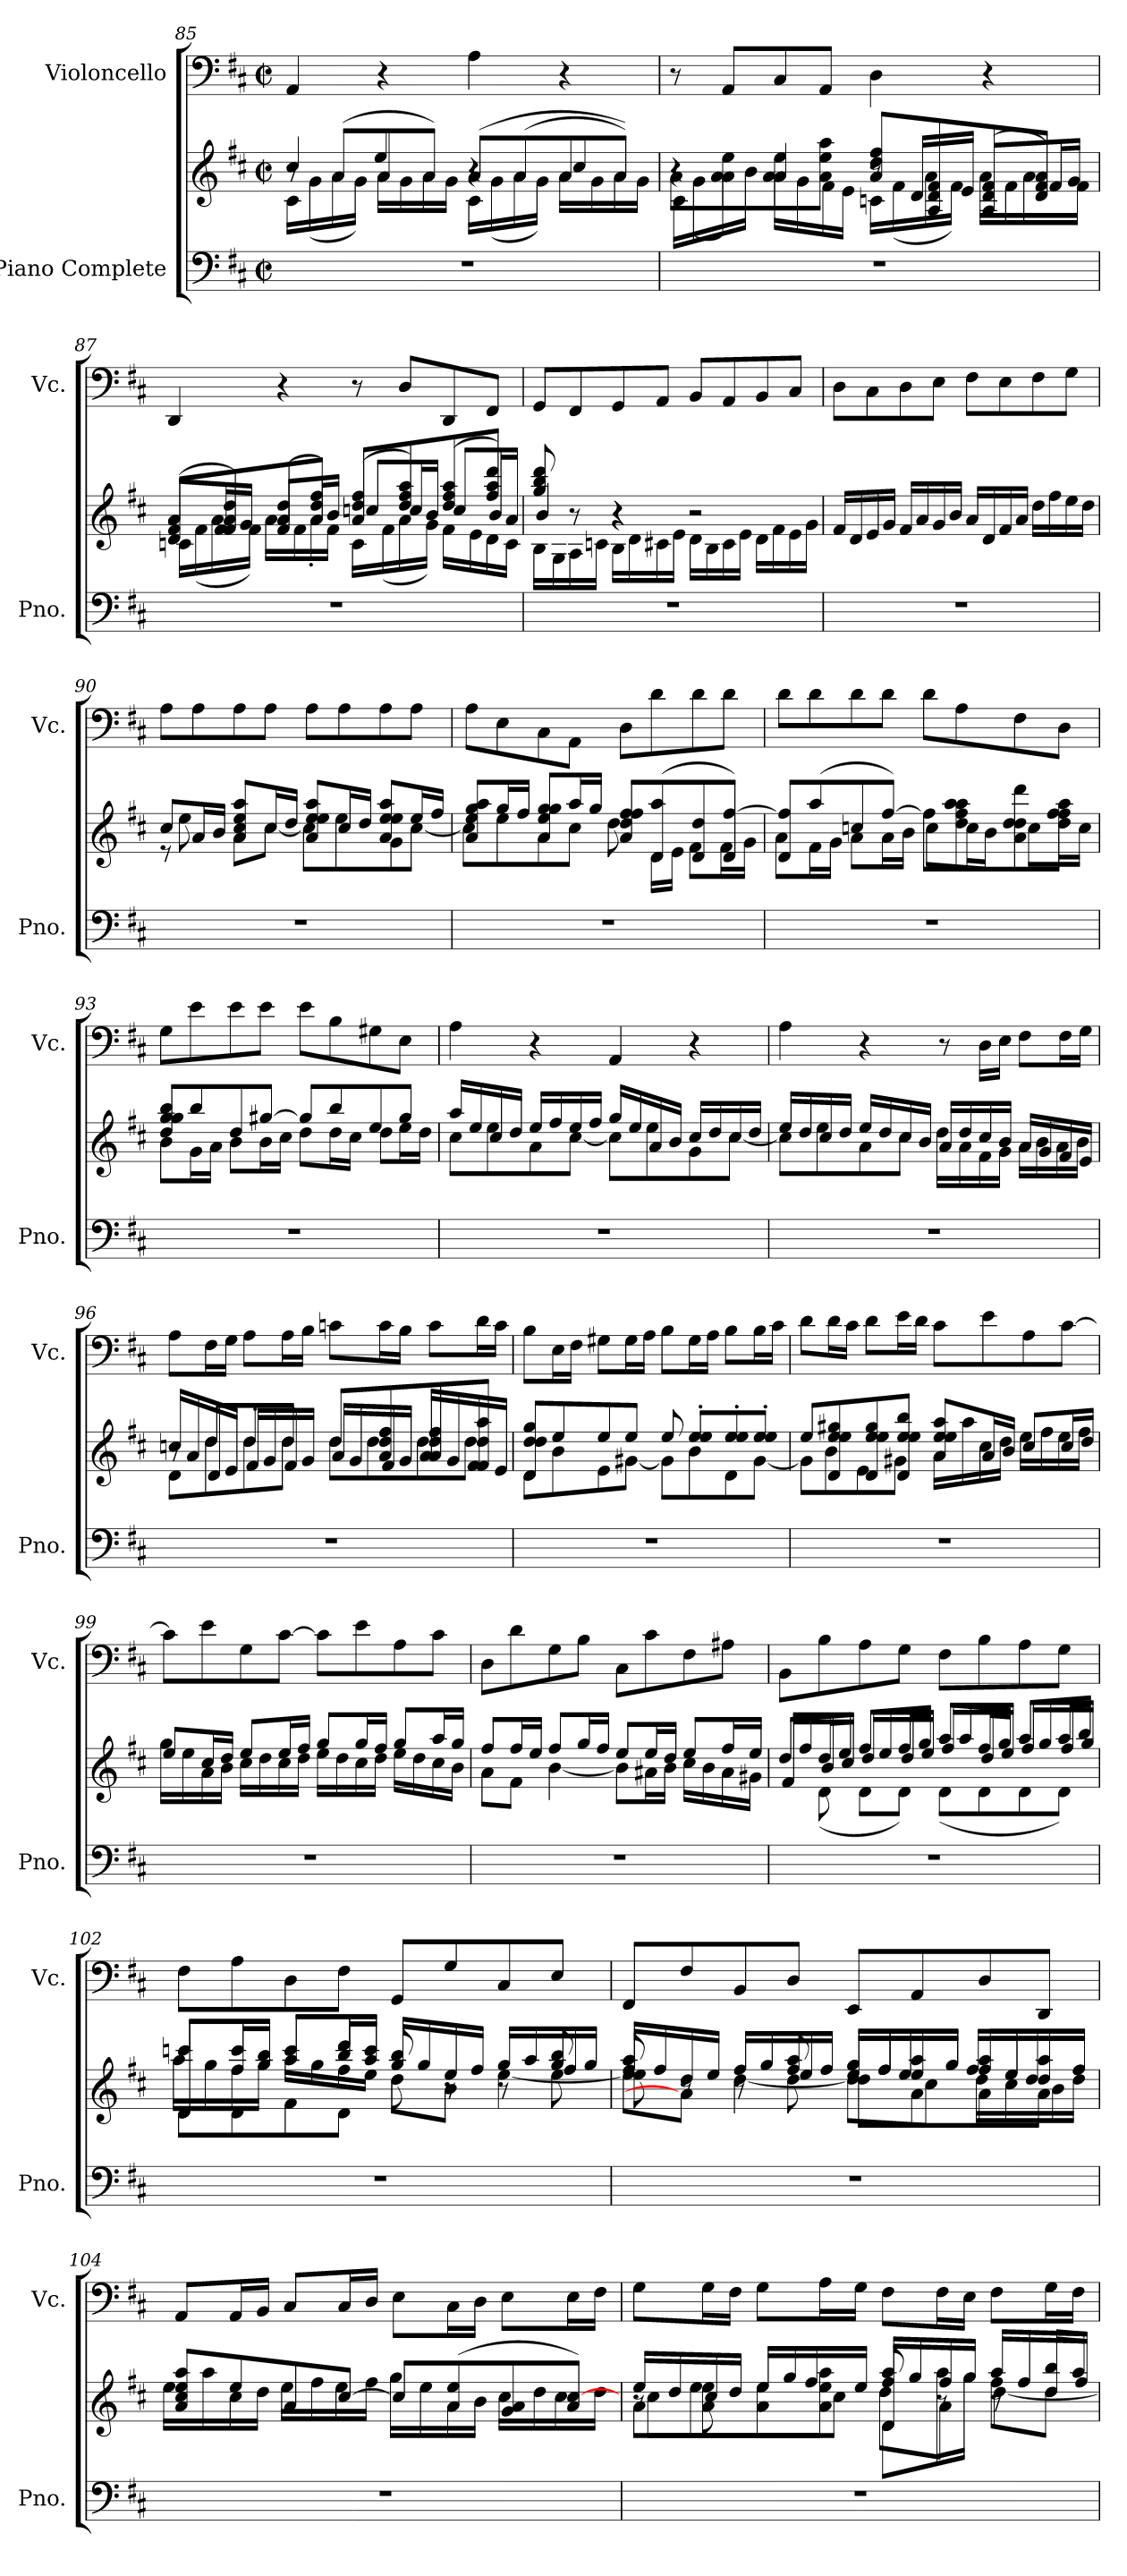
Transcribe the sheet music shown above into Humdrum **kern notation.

**kern	**kern	**kern
*part2	*part2	*part1
*staff3	*staff2	*staff1
*I"Piano Complete	*	*I"Violoncello
*I'Pno.	*	*I'Vc.
*clefF4	*clefG2	*clefF4
*k[f#c#]	*k[f#c#]	*k[f#c#]
*D:	*D:	*D:
*M2/2	*M2/2	*M2/2
*met(c|)	*met(c|)	*met(c|)
=85	=85	=85
*	*^	*
*	*	*^	*
1r	8r	16c#\LL	4cc#/	4AA/
.	.	(16g\	.	.
.	(8a/L	16a\	.	.
.	.	16g\JJ)	.	.
.	8a/	16a\LL	4ee/	4r
.	.	16g\	.	.
.	8a/J)	16a\	.	.
.	.	16g\JJ	.	.
.	(8a/L	16c#\LL	4r	4A\
.	.	(16g\	.	.
.	(8a/	16a\	.	.
.	.	16g\JJ)	.	.
.	8a/	16a\LL	4cc#/	4r
.	.	16g\	.	.
.	8a/J))	16a\	.	.
.	.	16g\JJ	.	.
=86	=86	=86	=86	=86
1r	8a\L	16c#\LL	4r	8r
.	.	(16g\	.	.
.	8a\ 8a\ 8ee\	16a\)	.	8AA/L
.	.	16b\JJ	.	.
.	8a\ 8a\ 8ee\	16a\LL	4a/	8C#/
.	.	16g\	.	.
.	8a\ 8ee\ 8aa\J	16f#\	.	8AA/J
.	.	16e\JJ	.	.
.	8a/ 8dd/ 8ff#/L	16cn\LL	8r	4D\
.	.	(16f#\	.	.
.	8A/ 8d/ 8f#/	16a\	16d/LL	.
.	.	16f#\JJ)	16e/JJ	.
.	(8A/ 8d/ 8f#/	16a\LL	8f#/L	4r
.	.	16f#\	.	.
.	8d/ 8f#/ 8a/J)	16a\	16f#/L	.
.	.	16f#\JJ	16g/JJ	.
=87	=87	=87	=87	=87
1r	(8d/ 8f#/ 8a/L	16cn\LL	8a/L	4DD/
.	.	(16f#\	.	.
.	8f#/ 8a/ 8dd/)	16a\	16f#/L	.
.	.	16f#\JJ)	16g/JJ	.
.	(8f#/ 8a/ 8dd/	16a\LL	8a/L	4r
.	.	16f#\	.	.
.	8a/ 8dd/ 8ff#/J)	16a'\	16a/L	.
.	.	16f#\JJ	16b/JJ	.
.	(8a/ 8dd/ 8ff#/L	16c\LL	8ccn/L	8r
.	.	(16f#\	.	.
.	8dd/ 8ff#/ 8aa/)	16a\	16cc/L	8D/L
.	.	16g\JJ)	16b/JJ	.
.	(8dd/ 8ff#/ 8aa/	16f#\LL	8cc/L	8DD/
.	.	16e\	.	.
.	8ff#/ 8aa/ 8ddd/J)	16d\	16b/L	8FF#/J
.	.	16c\JJ	16a/JJ	.
=88	=88	=88	=88	=88
1r	8gg/ 8bb/ 8ddd/	16B\LL	4b/	8GG/L
.	.	16G\	.	.
.	8r	16A\	.	8FF#/
.	.	16cn\JJ	.	.
.	4r	16B\LL	4r	8GG/
.	.	16d\	.	.
.	.	16c#X\	.	8AA/J
.	.	16e\JJ	.	.
.	2r	16d\LL	2r	8BB/L
.	.	16B\	.	.
.	.	16c#\	.	8AA/
.	.	16e\JJ	.	.
.	.	16d\LL	.	8BB/
.	.	16f#\	.	.
.	.	16e\	.	8C#/J
.	.	16g\JJ	.	.
*	*v	*v	*v	*
!!LO:LB:g=z
=89	=89	=89
1r	16f#/LL	8D\L
.	16d/	.
.	16e/	8C#\
.	16g/JJ	.
.	16f#/LL	8D\
.	16a/	.
.	16g/	8E\J
.	16b/JJ	.
.	16a/LL	8F#\L
.	16d/	.
.	16f#/	8E\
.	16a/JJ	.
.	16dd\LL	8F#\
.	16ff#\	.
.	16ee\	8G\J
.	16dd\JJ	.
=90	=90	=90
*	*^	*
1r	8cc#/L	8r	8A\L
.	16a/L	8ee\	8A\
.	16b/JJ	.	.
.	8a/ 8cc#/ 8ee/ 8aa/L	8a\L	8A\
.	16cc#/L	[8cc#\J	8A\J
.	16dd/JJ	.	.
.	8a/ 8ee/ 8ee/ 8aa/L	8cc#\L]	8A\L
.	16cc#/L	8ee\	8A\
.	16dd/JJ	.	.
.	8a/ 8ee/ 8ee/ 8aa/L	8g\	8A\
.	16ee/L	[8cc#\J	8A\J
.	16ff#/JJ	.	.
=91	=91	=91	=91
1r	8a/ 8ee/ 8gg/ 8aa/L	8cc#\L]	8A\L
.	16gg/L	8ee\	8E\
.	16ff#/JJ	.	.
.	8a/ 8ee/ 8gg/ 8gg/L	8a\	8C#\
.	16aa/L	8cc#\J	8AA\J
.	16gg/JJ	.	.
.	8a/ 8dd/ 8ff#/ 8ff#/L	8dd\	8D\L
.	(8d/ 8aa/	16d\LL	8d\
.	.	16e\JJ	.
.	8d/ 8dd/	8f#\L	8d\
.	8d/ [8ff#/J)	16f#\L	8d\J
.	.	16g\JJ	.
=92	=92	=92	=92
1r	8d/ 8ff#/]L	8a\L	8d\L
.	(8aa/	16f#\L	8d\
.	.	16g\JJ	.
.	8ccn/	8a\L	8d\
.	[8ff#/J)	16a\L	8d\J
.	.	16b\JJ	.
.	8ff#\L]	8cc\L	8d\L
.	8dd\ 8ff#\ 8aa\ 8aa\	16cc\L	8A\
.	.	16b\JJ	.
.	8a\ 8dd\ 8dd\ 8ddd\	8cc\L	8F#\
.	8dd\ 8ff#\ 8ff#\ 8aa\J	16dd\L	8D\J
.	.	16cc\JJ	.
=93	=93	=93	=93
1r	8dd/ 8gg/ 8gg/ 8bb/L	8b\L	8G\L
.	8bb/	16g\L	8e\
.	.	16a\JJ	.
.	8dd/	8b\L	8e\
.	[8gg#X/J	16b\L	8e\J
.	.	16cc#\JJ	.
.	8gg#/L]	8dd\L	8e\L
.	8bb/	16dd\L	8B\
.	.	16cc#\JJ	.
.	8ee/	8dd\L	8G#X\
.	8gg#/J	16ee\L	8E\J
.	.	16dd\JJ	.
=94	=94	=94	=94
1r	16aa/LL	8cc#\L	4A\
.	16ee/	.	.
.	16cc#/	8ee\	.
.	16dd/JJ	.	.
.	16ee/LL	8a\	4r
.	16ff#/	.	.
.	16ee/	[8cc#\J	.
.	16ff#/JJ	.	.
.	16gg/LL	8cc#\L]	4AA/
.	16ee/	.	.
.	16a/	8ee\	.
.	16b/JJ	.	.
.	16cc#/LL	8g\	4r
.	16dd/	.	.
.	16cc#/	[8cc#\J	.
.	16dd/JJ	.	.
!!LO:LB:g=z
=95	=95	=95	=95
1r	16ee/LL	8cc#\L]	4A\
.	16dd/	.	.
.	16cc#/	8ee\	.
.	16dd/JJ	.	.
.	16ee/LL	8a\	4r
.	16dd/	.	.
.	16cc#/	8cc#\J	.
.	16b/JJ	.	.
.	16a/LL	16dd\LL	8r
.	16dd/	16a\	.
.	16cc#/	16f#\	16D\LL
.	16b/JJ	16g\JJ	16E\JJ
.	16a/LL	16a\LL	8F#\L
.	16g/	16b\	.
.	16f#/	16a\	16F#\L
.	16e/JJ	16b\JJ	16G\JJ
=96	=96	=96	=96
*	*	*^	*
1r	8r	8d\L	16ccn/LL	8A\L
.	.	.	16a/	.
.	8dd'/L	8dd\	16d/	16F#\L
.	.	.	16e/JJ	16G\JJ
.	8dd'/	8dd\	16f#/LL	8A\L
.	.	.	16g/	.
.	8dd'/J	8dd\J	16f#/	16A\L
.	.	.	16g/JJ	16B\JJ
.	8dd/L	8dd\L	16a/LL	8cn\L
.	.	.	16g/	.
.	8a/ 8dd/ 8ff#/	8dd\	16f#/	16c\L
.	.	.	16g/JJ	16B\JJ
.	8a/ 8dd/ 8ff#/	8dd\	16a/LL	8c\L
.	.	.	16g/	.
.	8f#/ 8dd/ 8aa/J	8dd\J	16f#/	16d\L
.	.	.	16e/JJ	16c\JJ
*	*	*v	*v	*
=97	=97	=97	=97
1r	8d/ 8dd/ 8dd/ 8gg/L	8d\L	8B\L
.	8ee/	8b\	16E\L
.	.	.	16F#\JJ
.	8ee/	8e\	8G#X\L
.	8ee/J	[8g#X\J	16G#\L
.	.	.	16A\JJ
.	8ee/	8g#\L]	8B\L
.	8ee/' 8ee/'L	8b\	16G#\L
.	.	.	16A\JJ
.	8ee/' 8ee/'	8d\	8B\L
.	8ee/' 8ee/'J	[8g#\J	16B\L
.	.	.	16c#\JJ
=98	=98	=98	=98
1r	8ee/L	8g#\L]	8d\L
.	8d/ 8ee/ 8ee/ 8gg#X/	8b\	16d\L
.	.	.	16c#\JJ
.	8d/ 8ee/ 8ee/ 8gg#/	8e\	8d\L
.	8d/ 8ee/ 8ee/ 8bb/J	8g#X\J	16e\L
.	.	.	16d\JJ
.	8a/ 8ee/ 8ee/ 8aa/L	16a\LL	8c#\L
.	.	16aa\	.
.	16a/L	16cc#\	8e\
.	16b/JJ	16dd\JJ	.
.	8cc#/L	16ee\LL	8A\
.	.	16ff#\	.
.	16cc#/L	16ee\	[8c#\J
.	16dd/JJ	16ff#\JJ	.
=99	=99	=99	=99
1r	8ee/L	16gg\LL	8c#\L]
.	.	16ee\	.
.	16cc#/L	16a\	8e\
.	16dd/JJ	16b\JJ	.
.	8ee/L	16cc#\LL	8G\
.	.	16dd\	.
.	16ee/L	16cc#\	[8c#\J
.	16ff#/JJ	16dd\JJ	.
.	8gg/L	16ee\LL	8c#\L]
.	.	16dd\	.
.	16gg/L	16cc#\	8e\
.	16ff#/JJ	16dd\JJ	.
.	8gg/L	16ee\LL	8A\
.	.	16dd\	.
.	16aa/L	16cc#\	8c#\J
.	16gg/JJ	16b\JJ	.
=100	=100	=100	=100
1r	8ff#/L	8a\L	8D\L
.	16ff#/L	8f#\J	8d\
.	16ee/JJ	.	.
.	8ff#/L	[4b\	8G\
.	16gg/L	.	8B\J
.	16ff#/JJ	.	.
.	8ee/L	8b\L]	8C#\L
.	16ee/L	16a#X\L	8c#\
.	16dd/JJ	16b\JJ	.
.	8ee/L	16cc#\LL	8F#\
.	.	16b\	.
.	16ff#/L	16a#\	8A#X\J
.	16ee/JJ	16g#X\JJ	.
!!LO:LB:g=z
=101	=101	=101	=101
*	*	*^	*
1r	8dd/L	8ryy	16f#/LL	8BB\L
.	.	.	16ff#/	.
.	16dd/L	(8d\	16b/	8B\
.	16ee/JJ	.	16cc#/JJ	.
.	8ff#/L	8d\L	16dd/LL	8A\
.	.	.	16ee/	.
.	16ff#/L	8d\J)	16dd/	8G\J
.	16gg/JJ	.	16ee/JJ	.
.	8aa/L	(8d\L	16ff#/LL	8F#\L
.	.	.	16aa/	.
.	16ff#/L	8d\	16dd/	8B\
.	16gg/JJ	.	16ee/JJ	.
.	8aa/L	8d\	16ff#/LL	8A\
.	.	.	16gg/	.
.	16aa/L	8d\J)	16ff#/	8G\J
.	16bb/JJ	.	16gg/JJ	.
=102	=102	=102	=102	=102
*	*	*	*^	*
1r	8d/ 8cccn/L	8d\L	8ccc/L	16aa\LL	8F#\L
.	.	.	.	16gg\	.
.	16ff#/ 16ccc/L	8d\	16ccc/L	16ff#\	8A\
.	16gg/ 16bb/JJ	.	16bb/JJ	16gg\JJ	.
.	8aa/ 8ccc/L	8f#\	8ccc/L	16aa\LL	8D\
.	.	.	.	16gg\	.
.	16bb/ 16ddd/L	8d\J	16ddd/L	16ff#\	8F#\J
.	16aa/ 16ccc/JJ	.	16ccc/JJ	16ee\JJ	.
.	8gg/ 8bb/	8dd\	16bb/LL	8dd\L	8GG/L
.	.	.	16gg/	.	.
.	8r	8ryy	16ee/	8b\J	8G/
.	.	.	16ff#/JJ	.	.
.	8r	8ryy	16gg/LL	[4ee\	8C#/
.	.	.	16aa/	.	.
.	8gg/ 8bb/	8ee\	16ff#/	.	8E/J
.	.	.	16gg/JJ	.	.
=103	=103	=103	=103	=103	=103
1r	8ff#/ 8aa/	8ee\	16aa/LL	8ee\L]	8FF#/L
.	.	.	16ff#/	.	.
.	8r	8ryy	16dd/	8a\J]	8F#/
.	.	.	16ee/JJ	.	.
.	8r	8ryy	16ff#/LL	[4dd\	8BB/
.	.	.	16gg/	.	.
.	8ff#/ 8aa/	8dd\	16ee/	.	8D/J
.	.	.	16ff#/JJ	.	.
.	16ee/ 16gg/LL	8dd\L	16gg/LL	8dd\L]	8EE/L
.	16ff#/	.	16ff#/	.	.
.	16ee/ 16aa/	8a\	16ee/	8cc#\J	8AA/
.	16gg/JJ	.	16gg/JJ	.	.
.	16ff#/ 16aa/LL	8a\	16ff#/LL	16dd\LL	8D/
.	16ee/	.	16ee/	16cc#\	.
.	16dd/ 16aa/	8a\J	16dd/	16b\	8DD/J
.	16ff#/JJ	.	16ff#/JJ	16dd\JJ	.
*	*	*v	*v	*v	*
=104	=104	=104	=104
1r	8a/ 8cc#/ 8ee/ 8aa/L	16ee\LL	8AA/L
.	.	16aa\	.
.	8ee/	16cc#\	16AA/L
.	.	16dd\JJ	16BB/JJ
.	8a/	16ee\LL	8C#/L
.	.	16ff#\	.
.	[8cc#/J	16ee\	16C#/L
.	.	16ff#\JJ	16D/JJ
.	8cc#/L]	16gg\LL	8E\L
.	.	16ee\	.
.	(8a/ 8ee/	16a\	16C#\L
.	.	16b\JJ	16D\JJ
.	8g/ 8a/	16cc#\LL	8E\L
.	.	16dd\	.
.	8a/ [8cc#/J)	16cc#\	16E\L
.	.	16dd\JJ	16F#\JJ
=105	=105	=105	=105
*	*^	*^	*
1r	8a\L	8r	16ee/LL	8cc#\L	8G\L
.	.	.	16dd/	.	.
.	8a\ 8ee\	8a\	16cc#/	8ee\	16G\L
.	.	.	16dd/JJ	.	16F#\JJ
.	8a\ 8ee\	8a\L	16ee/LL	8a\	8G\L
.	.	.	16gg/	.	.
.	8a\ 8ee\ 8aa\J	8a\J	16ff#/	8cc#\J	16A\L
.	.	.	16ee/JJ	.	16G\JJ
.	8d/ 8ff#/ 8aa/	8d\L	16aa/LL	8dd\L	8F#\L
.	.	.	16gg/	.	.
.	8r	16aa\L	16ff#/	8a\J	16F#\L
.	.	16gg\JJ	16gg/JJ	.	16E\JJ
.	8r	8ff#\L	16aa/LL	[4dd\	8F#\L
.	.	.	16ff#/	.	.
.	16bb/LL	8dd\J	16dd/	.	16G\L
.	16aa/JJ	.	16ff#/JJ	.	16F#\JJ
*	*v	*v	*v	*v	*
=	=	=
*-	*-	*-
